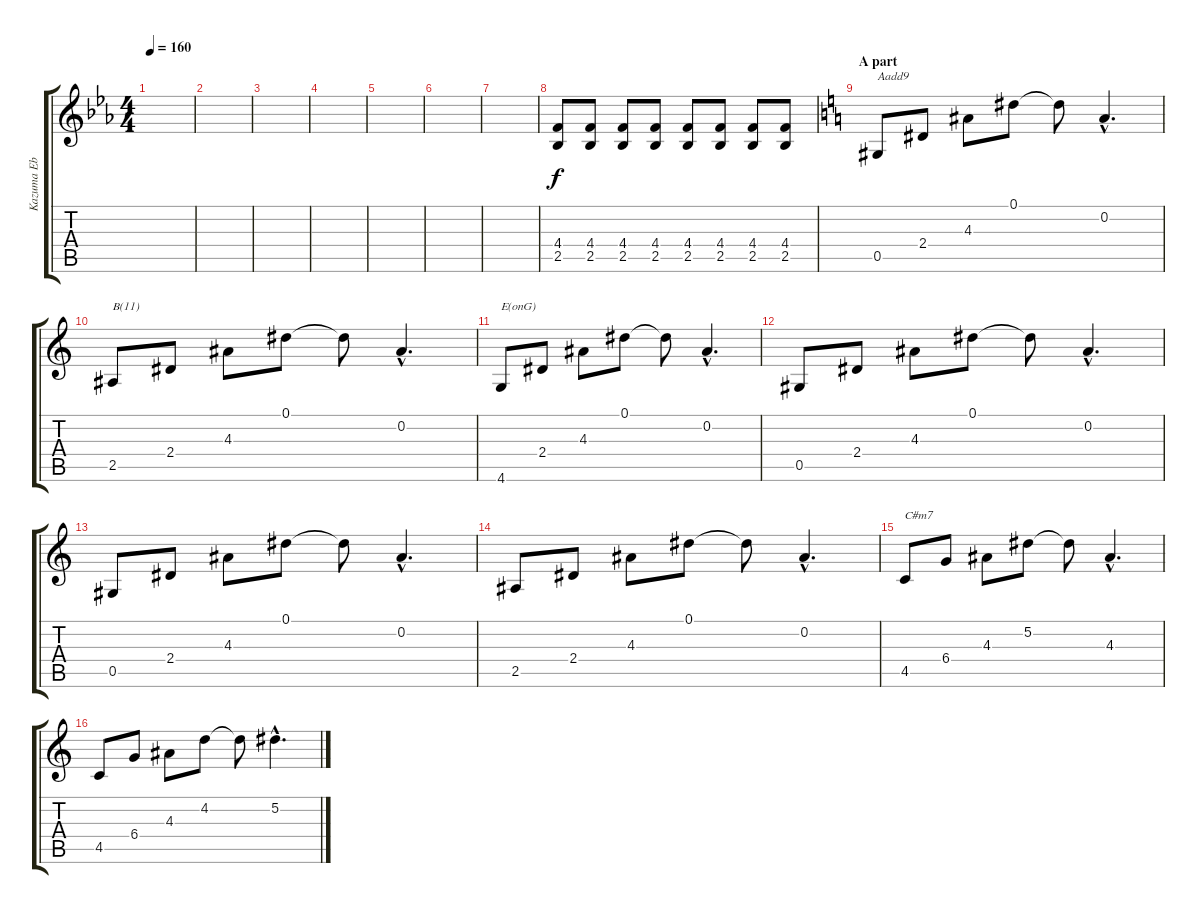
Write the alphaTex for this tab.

\track ("Kazuma Eb" "Kazuma Eb") {instrument distortionguitar}
\staff {score tabs}
\tuning (Eb4 Bb3 Gb3 Db3 Ab2 Eb2) {hide}
\ts (4 4)
\tempo 160
\clef g2
\ks eb
|
|
|
|
|
|
|
(4.4 2.5).8 (4.4 2.5).8 (4.4 2.5).8 (4.4 2.5).8 (4.4 2.5).8 (4.4 2.5).8 (4.4 2.5).8 (4.4 2.5).8 |
\section ("" "A part")
\ks c
0.5.8{txt "Aadd9" instrument electricguitarclean} 2.4.8 4.3.8 0.1.8 0.1{t}.8 0.2{hac}.4{d} |
2.5.8{txt "B(11)"} 2.4.8 4.3.8 0.1.8 0.1{t}.8 0.2{hac}.4{d} |
4.6.8{txt "E(onG)"} 2.4.8 4.3.8 0.1.8 0.1{t}.8 0.2{hac}.4{d} |
0.5.8 2.4.8 4.3.8 0.1.8 0.1{t}.8 0.2{hac}.4{d} |
0.5.8 2.4.8 4.3.8 0.1.8 0.1{t}.8 0.2{hac}.4{d} |
2.5.8 2.4.8 4.3.8 0.1.8 0.1{t}.8 0.2{hac}.4{d} |
4.5.8{txt "C#m7"} 6.4.8 4.3.8 5.2.8 5.2{t}.8 4.3{hac}.4{d} |
4.5.8 6.4.8 4.3.8 4.2.8 4.2{t}.8 5.2{hac}.4{d}
